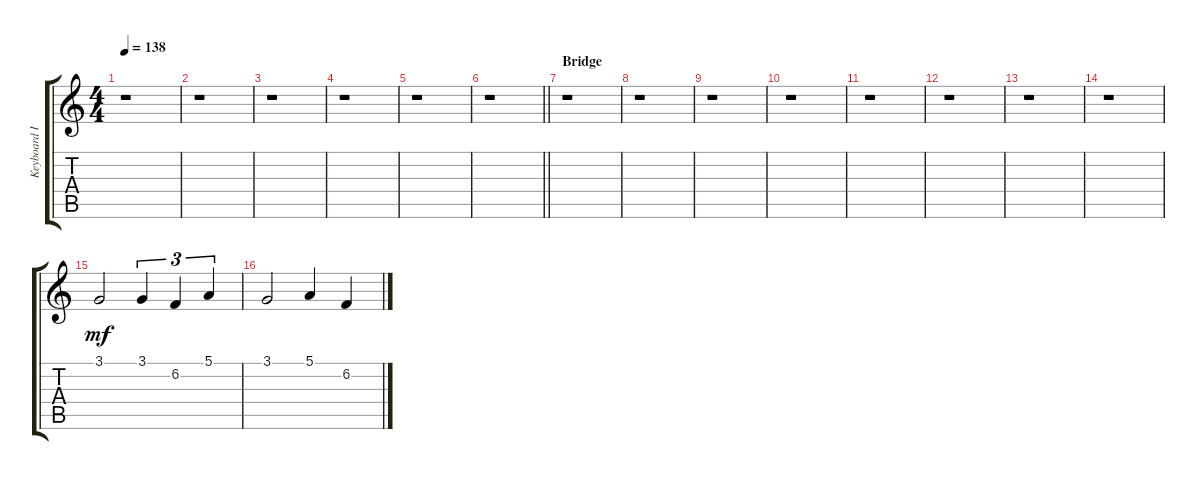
\track ("Keyboard III" "Keyboard I") {instrument brasssection}
\staff {score tabs}
\tuning (E4 B3 G3 D3 A2 E2) {hide}
\ts (4 4)
\tempo 138
\clef g2
\ks c
r.1{dy f} |
r.1 |
r.1 |
r.1 |
r.1 |
\barLineRight lightlight
r.1 |
\section ("" "Bridge")
r.1 |
r.1 |
r.1 |
r.1 |
r.1 |
r.1 |
r.1 |
r.1 |
3.1.2{dy mf volume 10 instrument viola} 3.1.4{tu (3 2)} 6.2.4{tu (3 2)} 5.1.4{tu (3 2)} |
3.1.2{volume 10 instrument viola} 5.1.4 6.2.4
